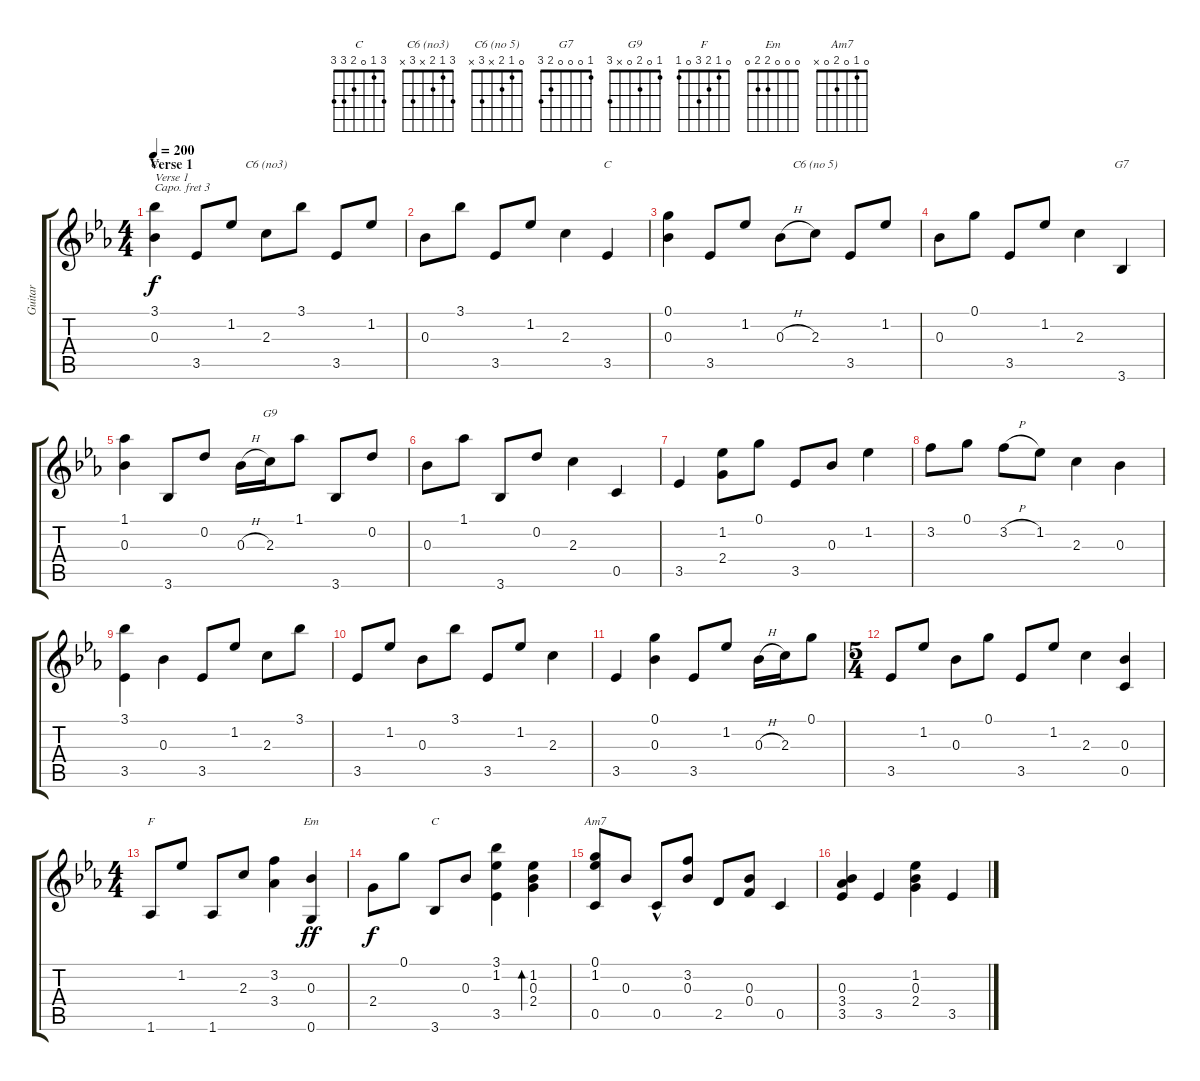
\track ("Guitar" "Guitar") {instrument acousticguitarnylon}
\staff {score tabs}
\capo 3
\tuning (E4 B3 G3 D3 A2 E2) {hide}
\chord ("C" 3 1 0 2 3 x)
\chord ("C6 (no3)" 3 1 2 x 3 x)
\chord ("C" 0 1 0 2 3 x)
\chord ("C6 (no 5)" 0 1 2 x 3 x)
\chord ("G7" 1 0 0 0 2 3)
\chord ("G9" 1 0 2 0 x 3)
\chord ("F" 0 1 2 3 0 1)
\chord ("Em" 0 0 0 2 2 0)
\chord ("C" 3 1 0 2 3 3)
\chord ("Am7" 0 1 0 2 0 x)
\ts (4 4)
\section ("" "Verse 1")
\tempo 200
\clef g2
\ks eb
(3.1 0.3).4{ch "C" txt "Verse 1" dy f} 3.5.8 1.2.8 2.3.8{ch "C6 (no3)"} 3.1.8 3.5.8 1.2.8 |
0.3.8 3.1.8 3.5.8 1.2.8 2.3.4 3.5.4{ch "C"} |
(0.1 0.3).4 3.5.8 1.2.8 0.3{h}.8 2.3.8{ch "C6 (no 5)"} 3.5.8 1.2.8 |
0.3.8 0.1.8 3.5.8 1.2.8 2.3.4 3.6.4{ch "G7"} |
(1.1 0.3).4 3.6.8 0.2.8 0.3{h}.16 2.3.16{ch "G9"} 1.1.8 3.6.8 0.2.8 |
0.3.8 1.1.8 3.6.8 0.2.8 2.3.4 0.5.4 |
3.5.4 (1.2 2.4).8 0.1.8 3.5.8 0.3.8 1.2.4 |
3.2.8 0.1.8 3.2{h}.8 1.2.8 2.3.4 0.3.4 |
(3.1 3.5).4 0.3.4 3.5.8 1.2.8 2.3.8 3.1.8 |
3.5.8 1.2.8 0.3.8 3.1.8 3.5.8 1.2.8 2.3.4 |
3.5.4 (0.1 0.3).4 3.5.8 1.2.8 0.3{h}.16 2.3.16 0.1.8 |
\ts (5 4)
3.5.8 1.2.8 0.3.8 0.1.8 3.5.8 1.2.8 2.3.4 (0.3 0.5).4 |
\ts (4 4)
1.6.8{ch "F"} 1.2.8 1.6.8 2.3.8 (3.2 3.4).4 (0.3 0.6).4{ch "Em" dy ff} |
2.4.8{dy f} 0.1.8 3.6.8{ch "C"} 0.3.8 (3.1 1.2 3.5).4 (1.2 0.3 2.4).4{bd 60} |
(0.1 1.2 0.5).8{ch "Am7"} 0.3.8 0.5{hac}.8 (3.2 0.3).8 2.5.8 (0.3 0.4).8 0.5.4 |
(0.3 3.4 3.5).4 3.5.4 (1.2 0.3 2.4).4 3.5.4
